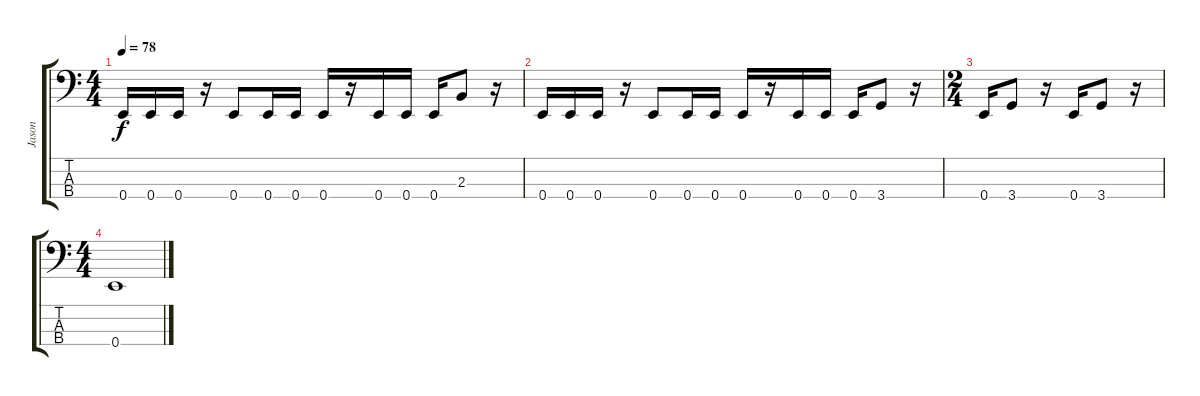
\track ("Jason" "Jason") {instrument electricbasspick}
\staff {score tabs}
\tuning (G2 D2 A1 E1) {hide}
\ts (4 4)
\tempo 78
\clef f4
\ks c
0.4.16{dy f} 0.4.16 0.4.16 r.16 0.4.8 0.4.16 0.4.16 0.4.16 r.16 0.4.16 0.4.16 0.4.16 2.3.8 r.16 |
0.4.16 0.4.16 0.4.16 r.16 0.4.8 0.4.16 0.4.16 0.4.16 r.16 0.4.16 0.4.16 0.4.16 3.4.8 r.16 |
\ts (2 4)
0.4.16 3.4.8 r.16 0.4.16 3.4.8 r.16 |
\ts (4 4)
0.4.1
